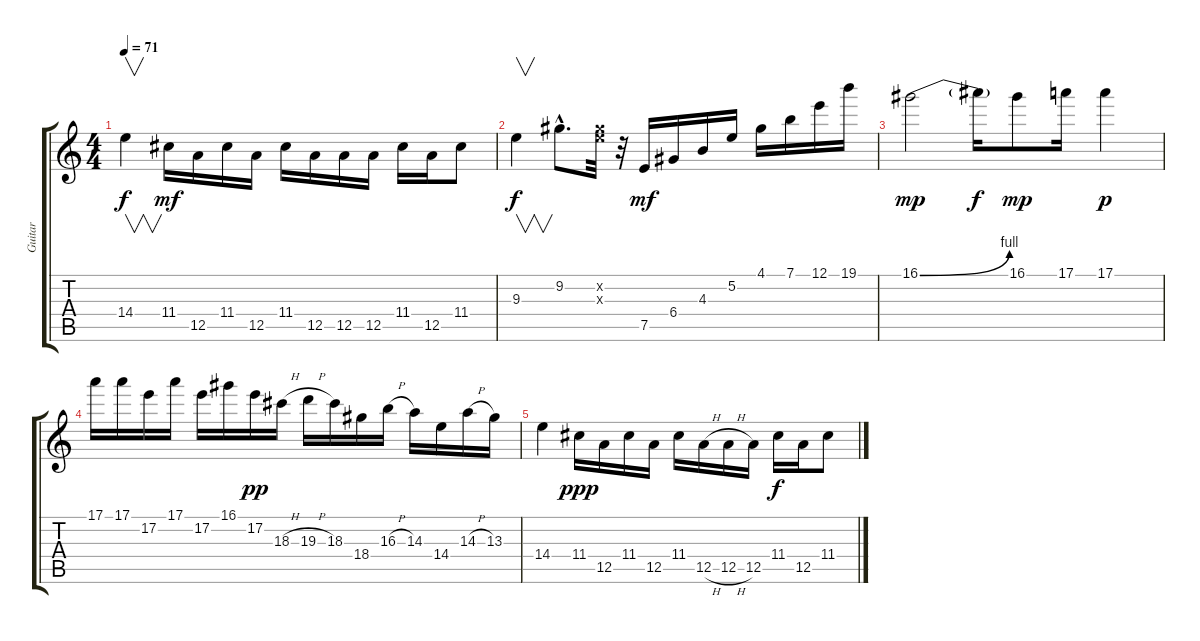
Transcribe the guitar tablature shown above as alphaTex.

\track ("Guitar" "Guitar") {instrument overdrivenguitar}
\staff {score tabs}
\tuning (E4 B3 G3 D3 A2 E2) {hide}
\ts (4 4)
\tempo 71
\clef g2
\ks c
14.4.4{v dy f} 11.4.16{dy mf} 12.5.16 11.4.16 12.5.16 11.4.16 12.5.16 12.5.16 12.5.16 11.4.16 12.5.16 11.4.8 |
9.3.4{v dy f volume 2} 9.2{hac}.8{d} (9.2{x} 9.3{x}).32 r.32 7.5.16{dy mf} 6.4.16 4.3.16 5.2.16 4.1.16 7.1.16 12.1.16 19.1.16 |
16.1{be (bend 0 0 60 4)}.2{dy mp} 16.1{t}.16{dy f} 16.1.8{dy mp} 17.1.16 17.1.4{dy p} |
17.1.16 17.1.16 17.2.16 17.1.16 17.2.16 16.1.16 17.2.16{dy pp} 18.3{h}.16 19.3{h}.16 18.3.16 18.4.16 16.3{h}.16 14.3.16 14.4.16 14.3{h}.16 13.3.16 |
14.4.4 11.4.16{dy ppp} 12.5.16 11.4.16 12.5.16 11.4.16 12.5{h}.16 12.5{h}.16 12.5.16 11.4.16{dy f} 12.5.16 11.4.8
